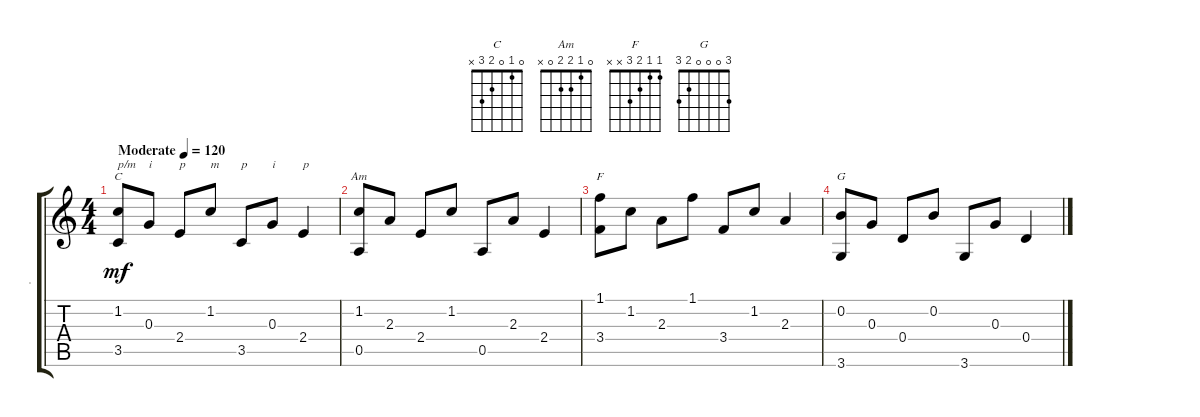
\track ("." ".") {instrument acousticguitarnylon}
\staff {score tabs}
\tuning (E4 B3 G3 D3 A2 E2) {hide}
\chord ("C" 0 1 0 2 3 x)
\chord ("Am" 0 1 2 2 0 x)
\chord ("F" 1 1 2 3 x x)
\chord ("G" 3 0 0 0 2 3)
\ts (4 4)
\tempo (120 "Moderate")
\clef g2
\ks c
(1.2 3.5).8{ch "C" txt "p/m" dy mf instrument acousticguitarnylon} 0.3.8{txt "i"} 2.4.8{txt "p"} 1.2.8{txt "m"} 3.5.8{txt "p"} 0.3.8{txt "i"} 2.4.4{txt "p"} |
(1.2 0.5).8{ch "Am"} 2.3.8 2.4.8 1.2.8 0.5.8 2.3.8 2.4.4 |
(1.1 3.4).8{ch "F"} 1.2.8 2.3.8 1.1.8 3.4.8 1.2.8 2.3.4 |
(0.2 3.6).8{ch "G"} 0.3.8 0.4.8 0.2.8 3.6.8 0.3.8 0.4.4
